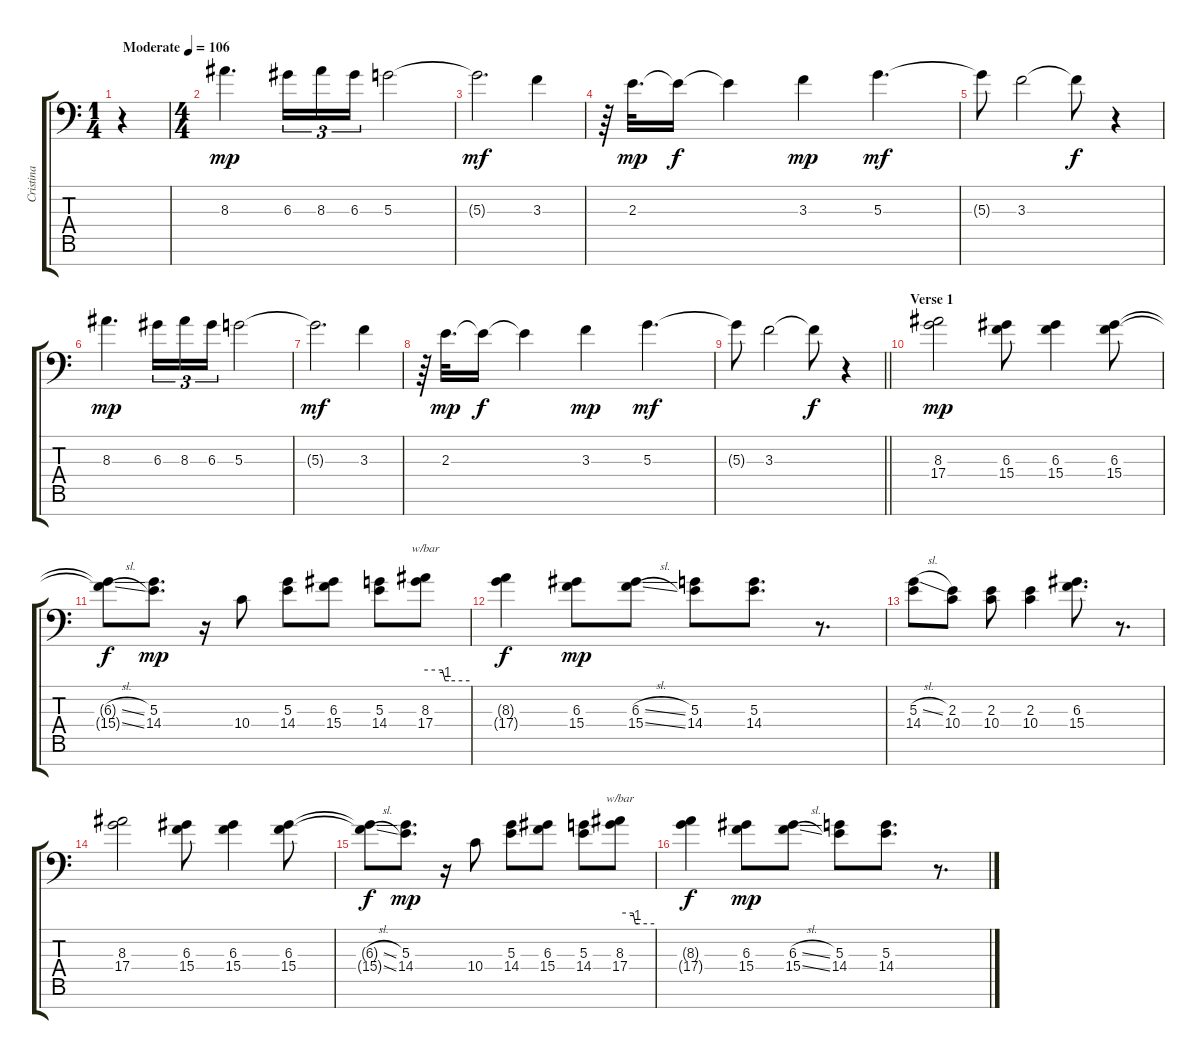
\track ("Cristina" "Cristina") {instrument flute}
\staff {score tabs}
\tuning (D6 D5 D4 D3 D2 D1 D0) {hide}
\ts (1 4)
\tempo (106 "Moderate")
\clef f4
\ks c
r.4{dy mp instrument flute} |
\ts (4 4)
8.3.4{d} 6.3.16{tu (3 2)} 8.3.16{tu (3 2)} 6.3.16{tu (3 2)} 5.3.2 |
5.3{t}.2{d dy mf} 3.3.4 |
r.64{volume 0} 2.3.32{d dy mp volume 16} 2.3{t}.16{dy f} 2.3{t}.4 3.3.4{dy mp volume 13} 5.3.4{d dy mf} |
5.3{t}.8 3.3.2 3.3{t}.8{dy f} r.4 |
8.3.4{d dy mp} 6.3.16{tu (3 2)} 8.3.16{tu (3 2)} 6.3.16{tu (3 2)} 5.3.2 |
5.3{t}.2{d dy mf} 3.3.4 |
r.64{volume 0} 2.3.32{d dy mp volume 16} 2.3{t}.16{dy f} 2.3{t}.4 3.3.4{dy mp volume 13} 5.3.4{d dy mf} |
\barLineRight lightlight
5.3{t}.8 3.3.2 3.3{t}.8{dy f} r.4 |
\section ("" "Verse 1")
(8.3 17.4).2{dy mp} (6.3 15.4).8 (6.3 15.4).4 (6.3 15.4).8 |
(6.3{sl t} 15.4{sl t}).8{dy f} (5.3 14.4).8{d dy mp} r.16 10.4.8 (5.3 14.4).8 (6.3 15.4).8 (5.3 14.4).8 (8.3 17.4).8{tbe (custom default 0 0 23 0 27 -4 32 -4 60 -4)} |
(8.3{t} 17.4{t}).4{dy f} (6.3 15.4).8{dy mp} (6.3{sl} 15.4{sl}).8 (5.3 14.4).8 (5.3 14.4).8{d} r.8{d} |
(5.3{sl} 14.4).8 (2.3 10.4).8 (2.3 10.4).8 (2.3 10.4).4 (6.3 15.4).8{d} r.8{d} |
(8.3 17.4).2 (6.3 15.4).8 (6.3 15.4).4 (6.3 15.4).8 |
(6.3{sl t} 15.4{sl t}).8{dy f} (5.3 14.4).8{d dy mp} r.16 10.4.8 (5.3 14.4).8 (6.3 15.4).8 (5.3 14.4).8 (8.3 17.4).8{tbe (custom default 0 0 23 0 27 -4 32 -4 60 -4)} |
(8.3{t} 17.4{t}).4{dy f} (6.3 15.4).8{dy mp} (6.3{sl} 15.4{sl}).8 (5.3 14.4).8 (5.3 14.4).8{d} r.8{d}
